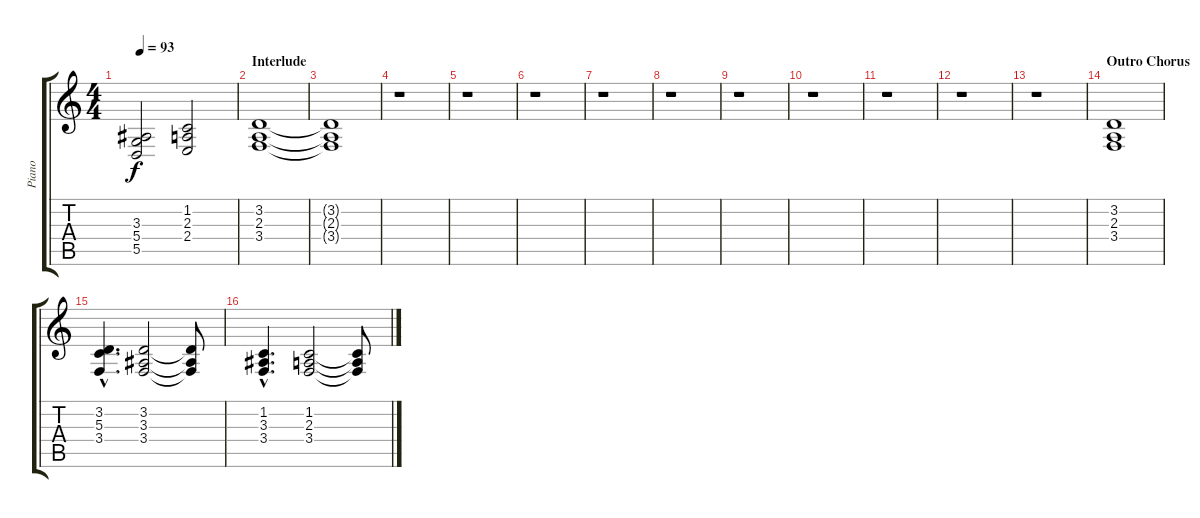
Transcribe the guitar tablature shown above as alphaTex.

\track ("Piano" "Piano") {instrument electricpiano2}
\staff {score tabs}
\tuning (E4 B3 G3 D3 A2 E2) {hide}
\ts (4 4)
\tempo 93
\clef g2
\ks c
(3.3 5.4 5.5).2{dy f} (1.2 2.3 2.4).2 |
\section ("" "Interlude")
(3.2 2.3 3.4).1 |
(3.2{t} 2.3{t} 3.4{t}).1 |
r.1 |
r.1 |
r.1 |
r.1 |
r.1 |
r.1 |
r.1 |
r.1 |
r.1 |
r.1 |
\section ("" "Outro Chorus")
(3.2 2.3 3.4).1 |
(3.2{hac} 5.3{hac} 3.4{hac}).4{d} (3.2 3.3 3.4).2 (3.2{t} 3.3{t} 3.4{t}).8 |
(1.2{hac} 3.3{hac} 3.4{hac}).4{d} (1.2 2.3 3.4).2 (1.2{t} 2.3{t} 3.4{t}).8
